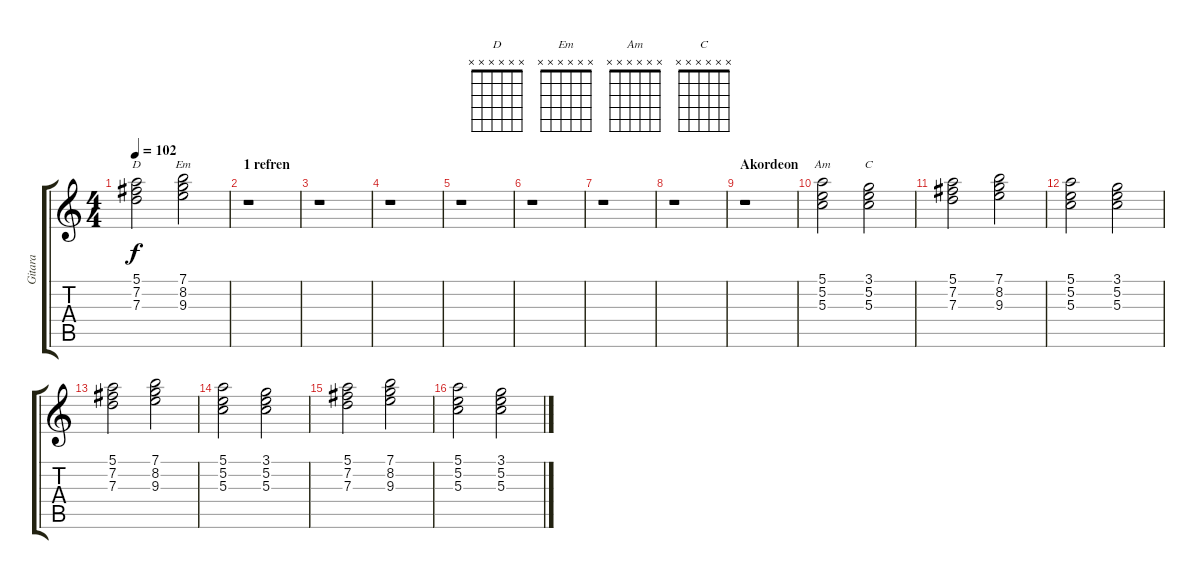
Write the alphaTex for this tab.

\track ("Gitara" "Gitara") {instrument electricguitarclean}
\staff {score tabs}
\tuning (E4 B3 G3 D3 A2 E2) {hide}
\chord ("D" x x x x x x) {firstfret 0}
\chord ("Em" x x x x x x) {firstfret 0}
\chord ("Am" x x x x x x) {firstfret 0}
\chord ("C" x x x x x x) {firstfret 0}
\ts (4 4)
\tempo 102
\clef g2
\ks c
(5.1 7.2 7.3).2{ch "D" dy f} (7.1 8.2 9.3).2{ch "Em"} |
\section ("" "1 refren")
r.1 |
r.1 |
r.1 |
r.1 |
r.1 |
r.1 |
r.1 |
\section ("" "Akordeon")
r.1 |
(5.1 5.2 5.3).2{ch "Am"} (3.1 5.2 5.3).2{ch "C"} |
(5.1 7.2 7.3).2 (7.1 8.2 9.3).2 |
(5.1 5.2 5.3).2 (3.1 5.2 5.3).2 |
(5.1 7.2 7.3).2 (7.1 8.2 9.3).2 |
(5.1 5.2 5.3).2 (3.1 5.2 5.3).2 |
(5.1 7.2 7.3).2 (7.1 8.2 9.3).2 |
(5.1 5.2 5.3).2 (3.1 5.2 5.3).2
